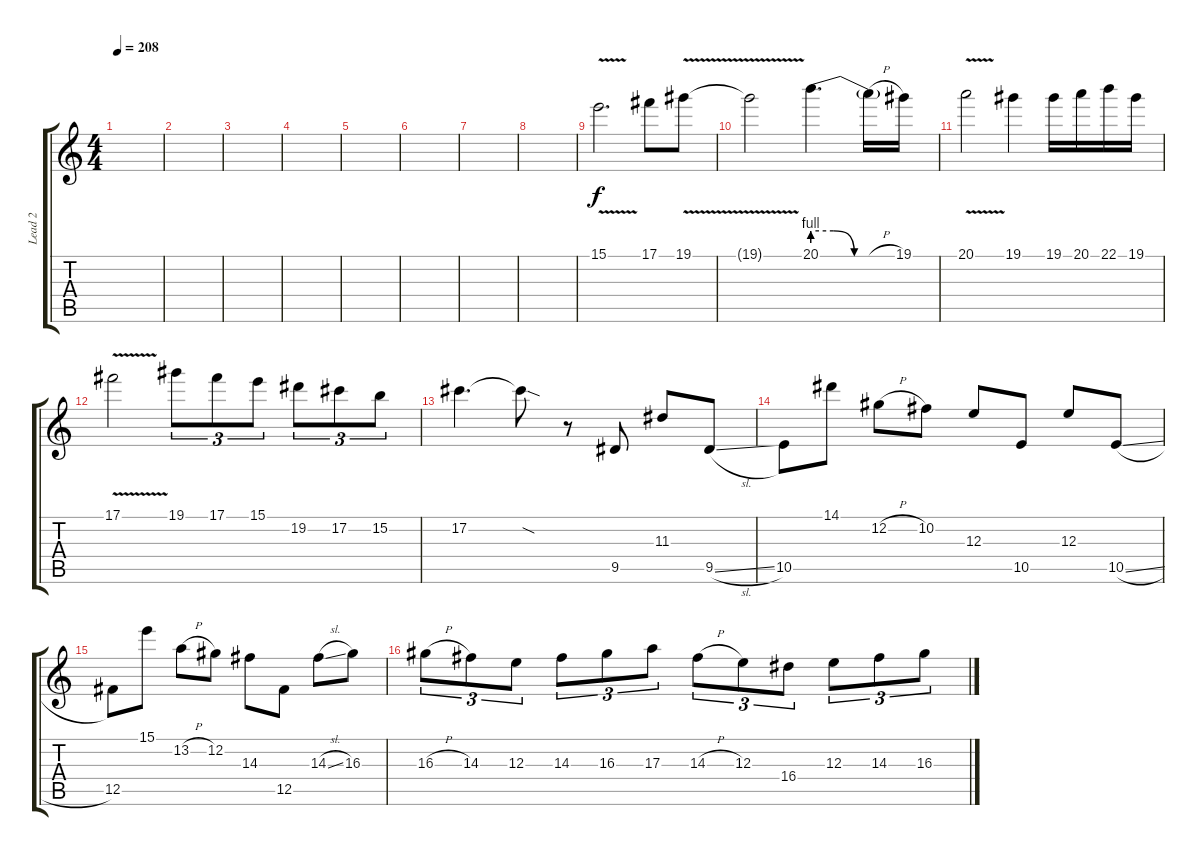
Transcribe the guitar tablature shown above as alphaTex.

\track ("Lead 2" "Lead 2") {instrument distortionguitar}
\staff {score tabs}
\tuning (Db4 Ab3 E3 B2 Gb2 Db2) {hide}
\ts (4 4)
\tempo 208
\clef g2
\ks c
|
|
|
|
|
|
|
|
15.1{v}.2{d volume 15 balance 16} 17.1.8 19.1{v}.8 |
19.1{t}.2 20.1{be (custom 0 4 15 4 30 0 60 0)}.4{d} 20.1{h t}.16 19.1.16 |
20.1{v}.2 19.1.4 19.1.16 20.1.16 22.1.16 19.1.16 |
17.1{v}.2 19.1.8{tu (3 2)} 17.1.8{tu (3 2)} 15.1.8{tu (3 2)} 19.2.8{tu (3 2)} 17.2.8{tu (3 2)} 15.2.8{tu (3 2)} |
17.2.4{d} 17.2{sod t}.8 r.8 9.5.8 11.3.8 9.5{sl}.8 |
10.5.8 14.1.8 12.2{h}.8 10.2.8 12.3.8 10.5.8 12.3.8 10.5{sl}.8 |
12.5.8 15.1.8 13.2{h}.8 12.2.8 14.3.8 12.5.8 14.3{sl}.8 16.3.8 |
16.3{h}.8{tu (3 2)} 14.3.8{tu (3 2)} 12.3.8{tu (3 2)} 14.3.8{tu (3 2)} 16.3.8{tu (3 2)} 17.3.8{tu (3 2)} 14.3{h}.8{tu (3 2)} 12.3.8{tu (3 2)} 16.4.8{tu (3 2)} 12.3.8{tu (3 2)} 14.3.8{tu (3 2)} 16.3.8{tu (3 2)}
